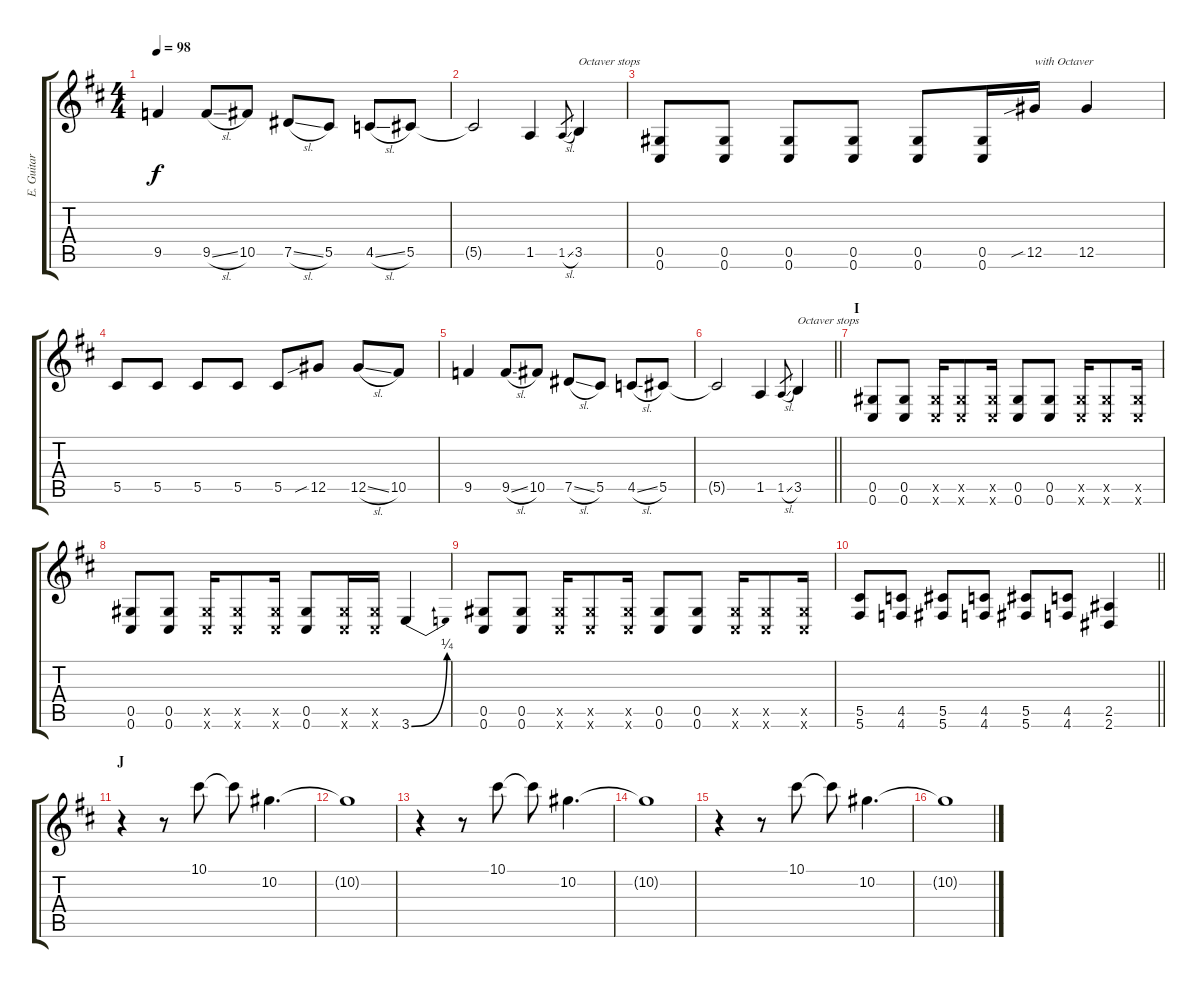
\track ("E. Guitar III" "E. Guitar ") {instrument distortionguitar}
\staff {score tabs}
\tuning (Eb4 Bb3 Gb3 Db3 Ab2 Db2) {hide}
\ts (4 4)
\tempo 98
\clef g2
\ks d
9.5.4{dy f} 9.5{sl}.8 10.5.8 7.5{sl}.8 5.5.8 4.5{sl}.8 5.5.8 |
5.5{t}.2 1.5.4 1.5{sl}.8{gr} 3.5.4{txt "Octaver stops"} |
(0.5 0.6).8 (0.5 0.6).8 (0.5 0.6).8 (0.5 0.6).8 (0.5 0.6).8 (0.5 0.6).16 12.5{sib}.16{txt "with Octaver"} 12.5.4 |
5.5.8 5.5.8 5.5.8 5.5.8 5.5.8 12.5{sib}.8 12.5{sl}.8 10.5.8 |
9.5.4 9.5{sl}.8 10.5.8 7.5{sl}.8 5.5.8 4.5{sl}.8 5.5.8 |
\barLineRight lightlight
5.5{t}.2 1.5.4 1.5{sl}.8{gr} 3.5.4{txt "Octaver stops"} |
\section ("" "I")
(0.5 0.6).8 (0.5 0.6).8 (0.5{x} 0.6{x}).16 (0.5{x} 0.6{x}).8 (0.5{x} 0.6{x}).16 (0.5 0.6).8 (0.5 0.6).8 (0.5{x} 0.6{x}).16 (0.5{x} 0.6{x}).8 (0.5{x} 0.6{x}).16 |
(0.5 0.6).8 (0.5 0.6).8 (0.5{x} 0.6{x}).16 (0.5{x} 0.6{x}).8 (0.5{x} 0.6{x}).16 (0.5 0.6).8 (0.5{x} 0.6{x}).16 (0.5{x} 0.6{x}).16 3.6{be (bend 0 0 60 1)}.4 |
(0.5 0.6).8 (0.5 0.6).8 (0.5{x} 0.6{x}).16 (0.5{x} 0.6{x}).8 (0.5{x} 0.6{x}).16 (0.5 0.6).8 (0.5 0.6).8 (0.5{x} 0.6{x}).16 (0.5{x} 0.6{x}).8 (0.5{x} 0.6{x}).16 |
\barLineRight lightlight
(5.5 5.6).8 (4.5 4.6).8 (5.5 5.6).8 (4.5 4.6).8 (5.5 5.6).8 (4.5 4.6).8 (2.5 2.6).4 |
\section ("" "J")
r.4 r.8 10.1.8 10.1{t}.8 10.2.4{d} |
10.2{t}.1 |
r.4 r.8 10.1.8 10.1{t}.8 10.2.4{d} |
10.2{t}.1 |
r.4 r.8 10.1.8 10.1{t}.8 10.2.4{d} |
10.2{t}.1
